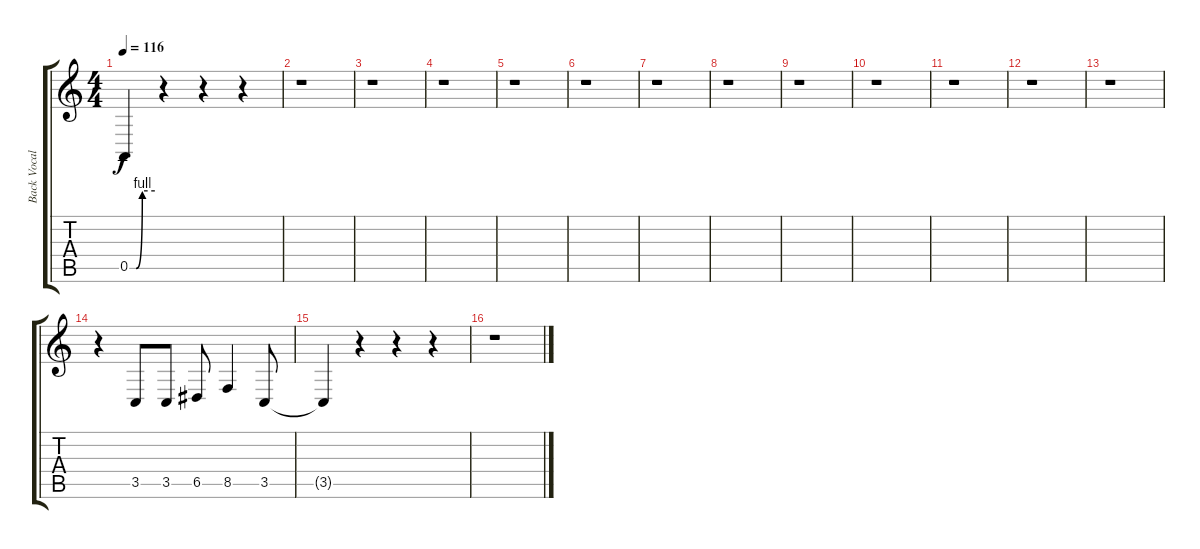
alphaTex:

\track ("Back Vocals" "Back Vocal") {instrument lead5charang}
\staff {score tabs}
\tuning (E4 B3 G3 D3 A2 E2) {hide}
\ts (4 4)
\tempo 116
\clef g2
\ks c
0.5{be (custom 0 0 15 0 30 4 60 4)}.4{dy f} r.4 r.4 r.4 |
r.1 |
r.1 |
r.1 |
r.1 |
r.1 |
r.1 |
r.1 |
r.1 |
r.1 |
r.1 |
r.1 |
r.1 |
r.4 3.5.8 3.5.8 6.5.8 8.5.4 3.5.8 |
3.5{t}.4 r.4 r.4 r.4 |
r.1
